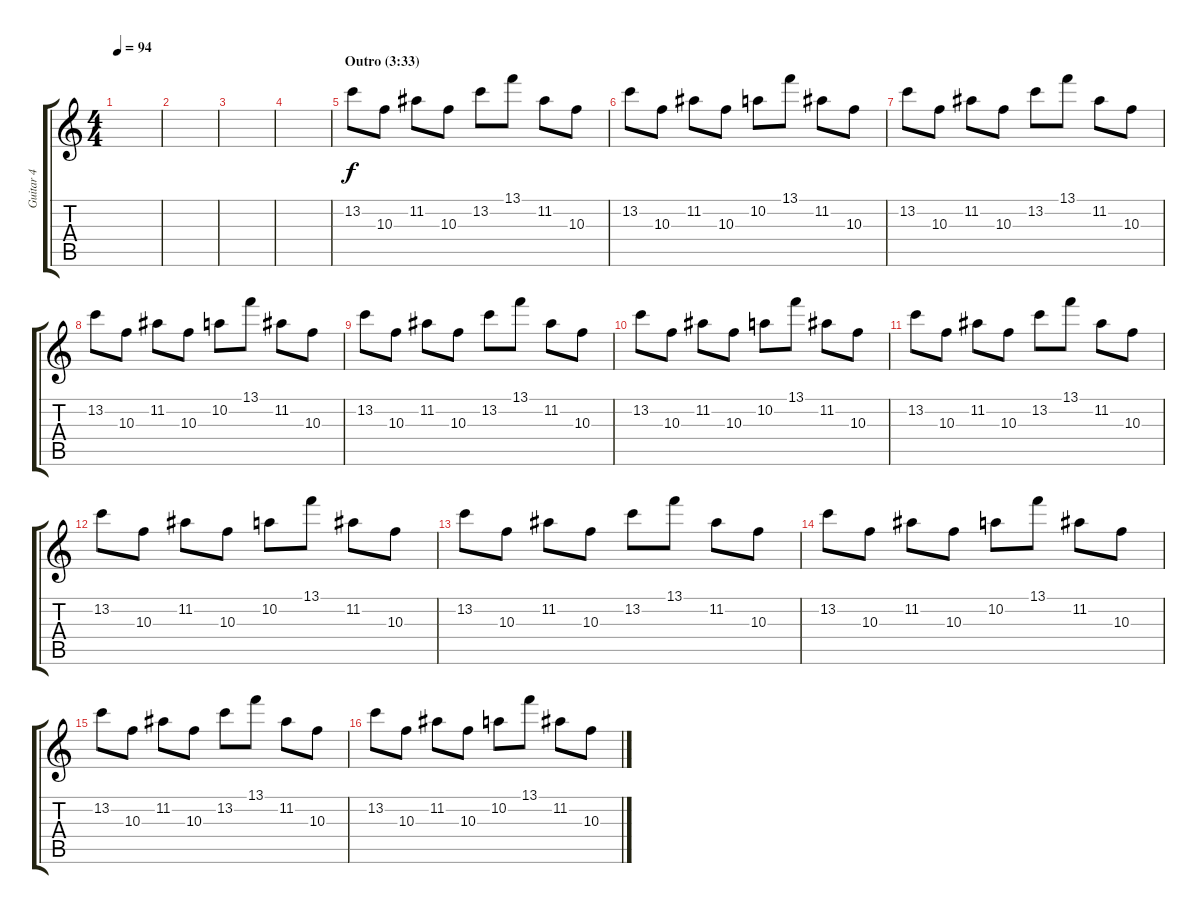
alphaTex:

\track ("Guitar 4" "Guitar 4") {instrument electricguitarclean}
\staff {score tabs}
\tuning (E4 B3 G3 D3 A2 E2) {hide}
\ts (4 4)
\tempo 94
\clef g2
\ks c
|
|
|
|
\section ("" "Outro (3:33)")
13.2.8 10.3.8 11.2.8 10.3.8 13.2.8 13.1.8 11.2.8 10.3.8 |
13.2.8 10.3.8 11.2.8 10.3.8 10.2.8 13.1.8 11.2.8 10.3.8 |
13.2.8 10.3.8 11.2.8 10.3.8 13.2.8 13.1.8 11.2.8 10.3.8 |
13.2.8 10.3.8 11.2.8 10.3.8 10.2.8 13.1.8 11.2.8 10.3.8 |
13.2.8 10.3.8 11.2.8 10.3.8 13.2.8 13.1.8 11.2.8 10.3.8 |
13.2.8 10.3.8 11.2.8 10.3.8 10.2.8 13.1.8 11.2.8 10.3.8 |
13.2.8 10.3.8 11.2.8 10.3.8 13.2.8 13.1.8 11.2.8 10.3.8 |
13.2.8 10.3.8 11.2.8 10.3.8 10.2.8 13.1.8 11.2.8 10.3.8 |
13.2.8 10.3.8 11.2.8 10.3.8 13.2.8 13.1.8 11.2.8 10.3.8 |
13.2.8 10.3.8 11.2.8 10.3.8 10.2.8 13.1.8 11.2.8 10.3.8 |
13.2.8 10.3.8 11.2.8 10.3.8 13.2.8 13.1.8 11.2.8 10.3.8 |
13.2.8 10.3.8 11.2.8 10.3.8 10.2.8 13.1.8 11.2.8 10.3.8
